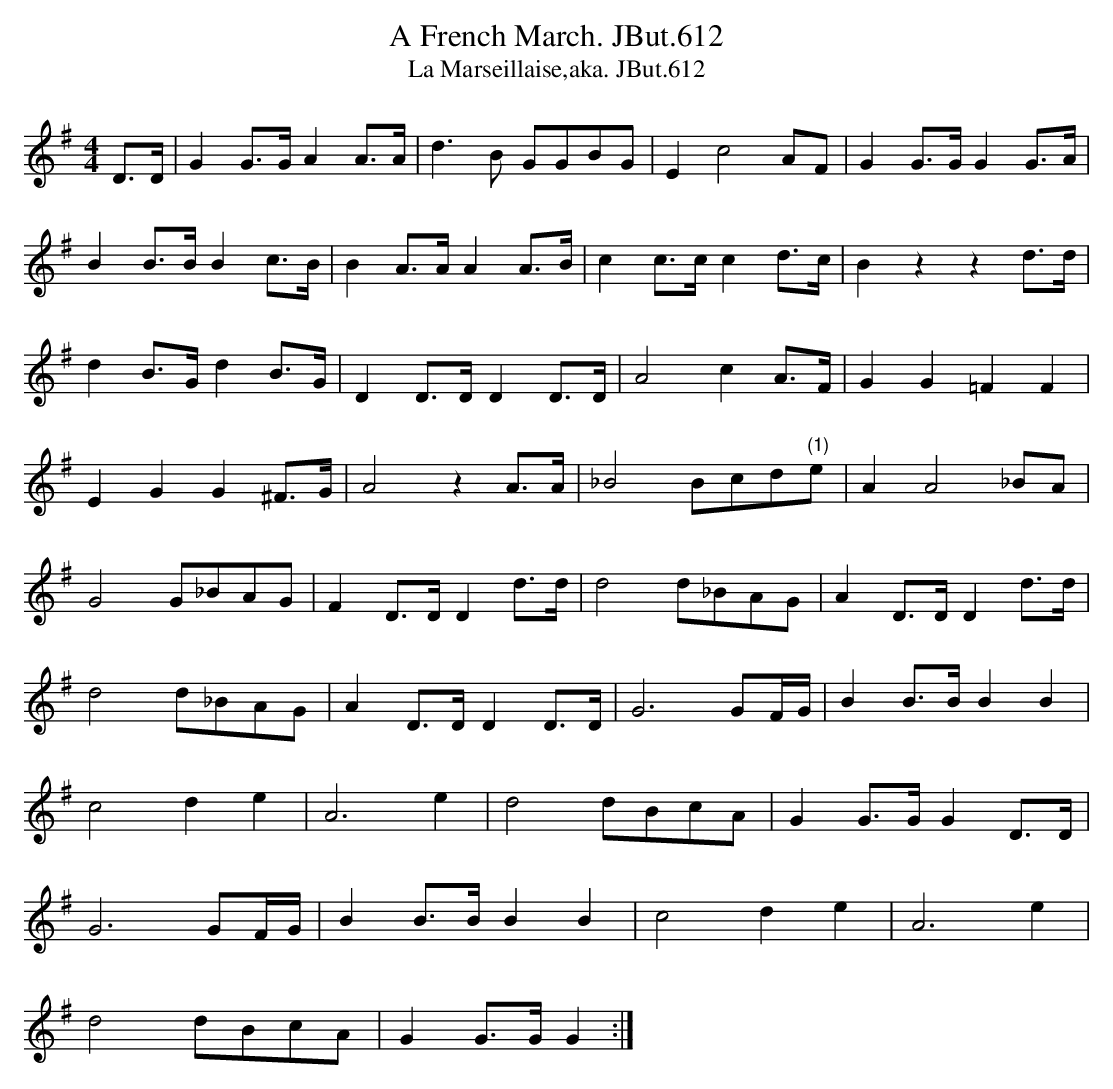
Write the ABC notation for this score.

X:1
T:French March. JBut.612, A
T:Marseillaise,aka. JBut.612, La
M:4/4
L:1/8
K:G
D>D|G2G>GA2A>A|d3B GGBG|E2c4AF|G2G>GG2G>A|
B2B>B B2c>B|B2A>A A2A>B|c2c>c c2d>c|B2z2z2d>d|
d2B>G d2B>G|D2D>DD2D>D|A4c2A>F|G2G2=F2F2|
E2G2G2^F>G|A4z2A>A|_B4 Bcd"(1)"e|A2A4_BA|
G4 G_BAG|F2D>DD2d>d|d4 d_BAG|A2D>D D2d>d|
d4 d_BAG|A2D>D D2D>D|G6GF/G/|B2B>BB2B2|
c4d2e2|A6e2|d4 dBcA|G2G>G G2D>D|
G6GF/G/|B2B>B B2B2|c4d2e2|A6e2|
d4 dBcA|G2G>GG2:|
